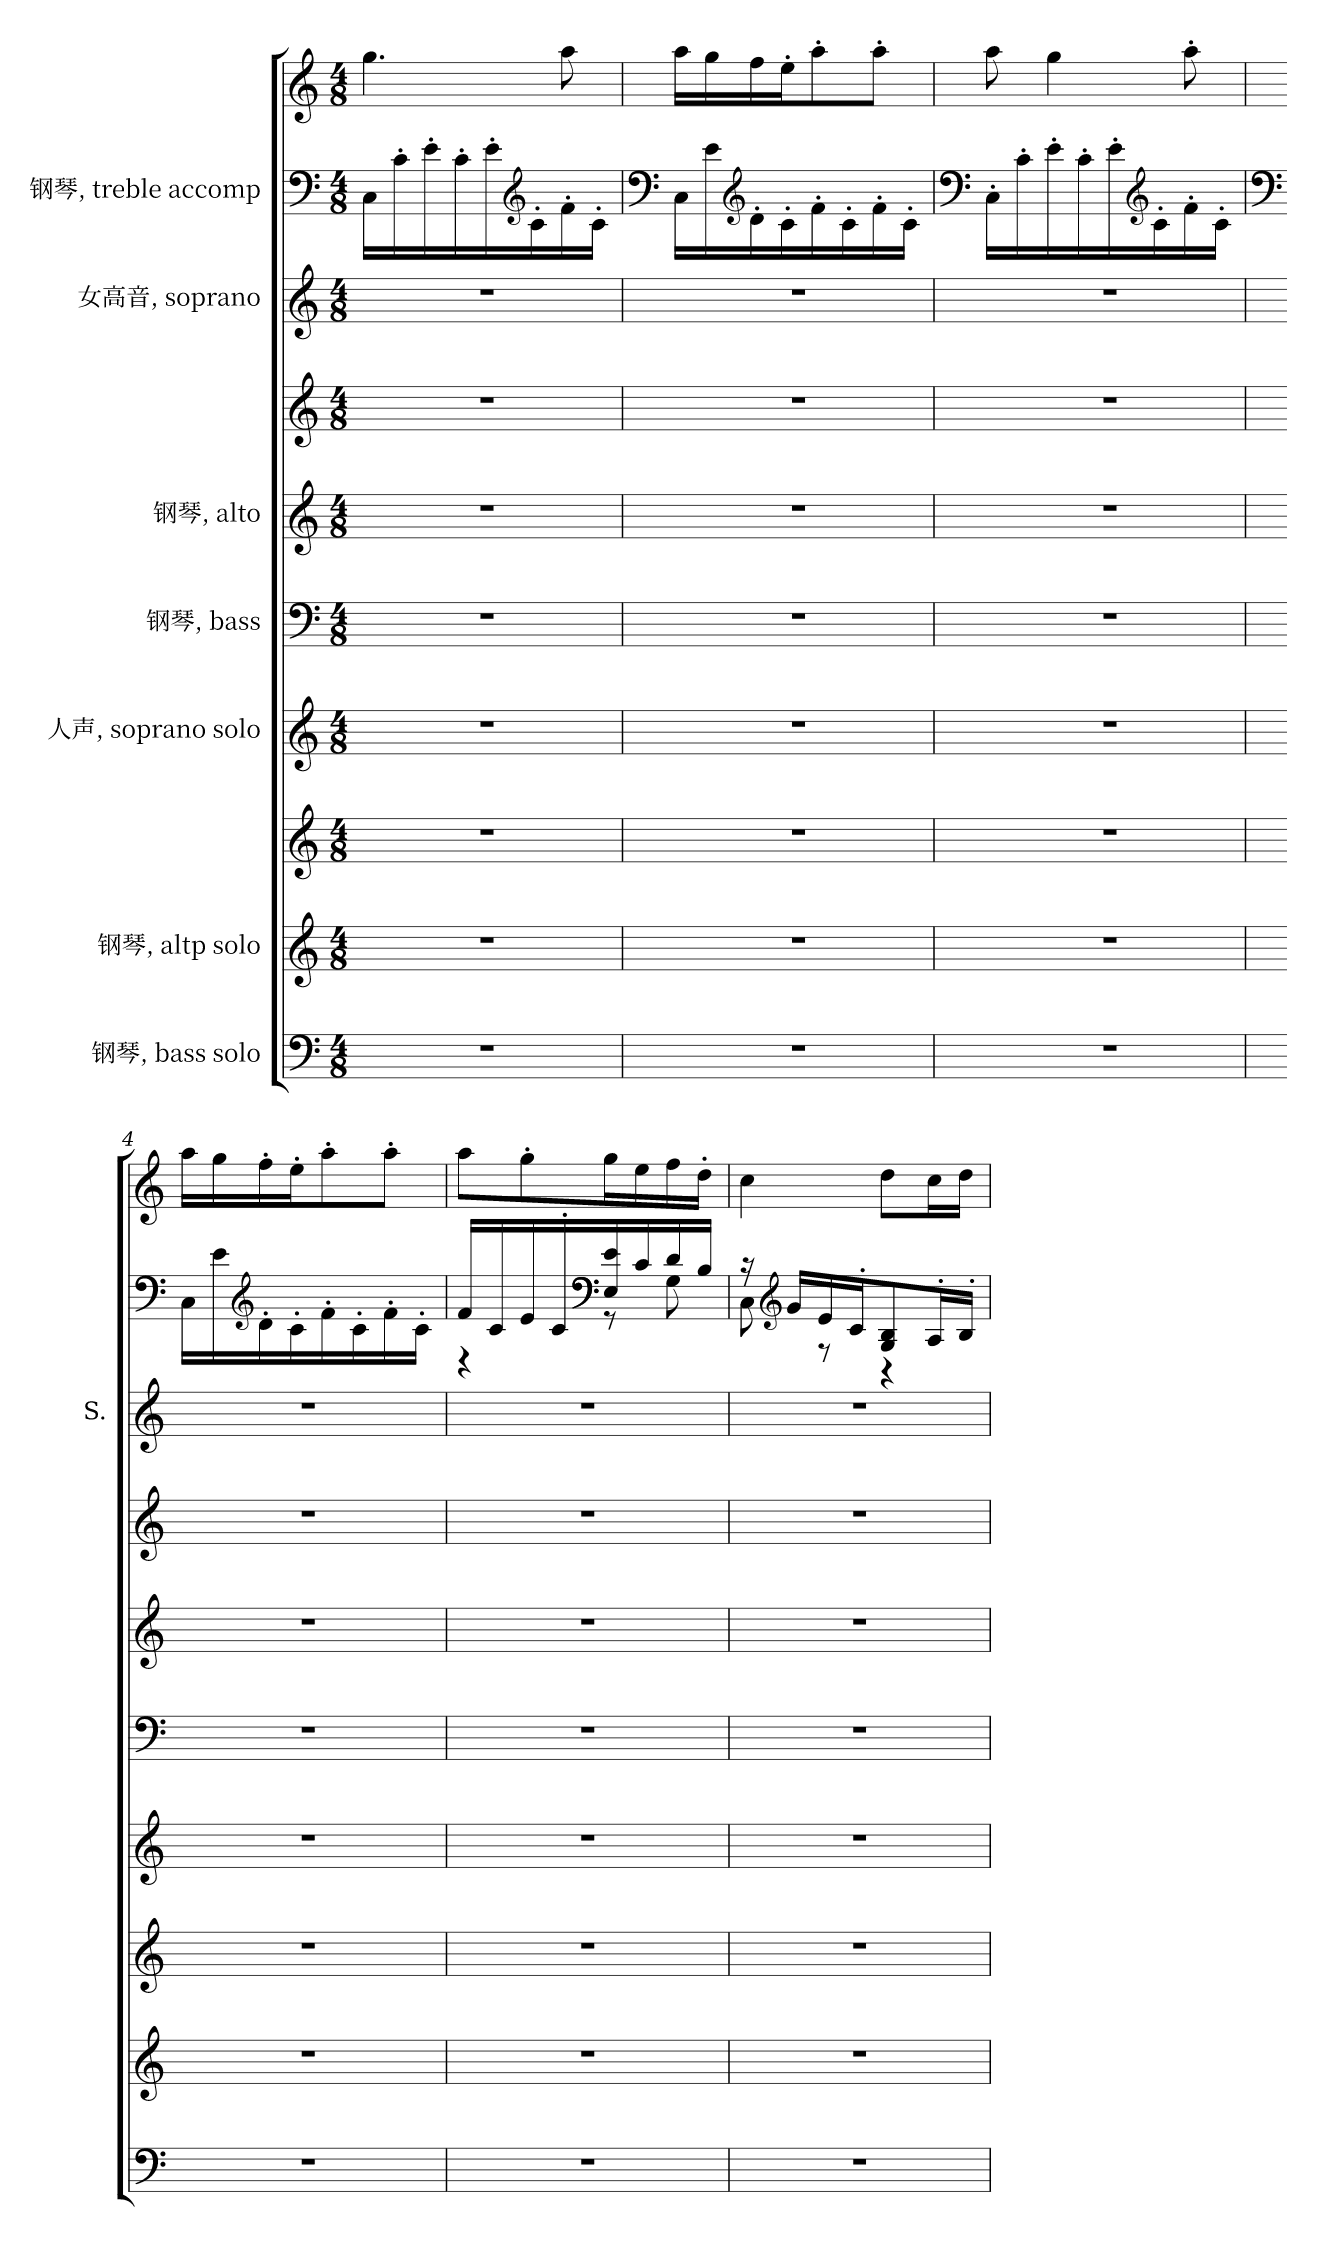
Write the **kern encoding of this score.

**kern	**kern	**kern	**kern	**kern	**kern	**kern	**kern	**kern	**kern
*part7	*part6	*part6	*part5	*part4	*part3	*part3	*part2	*part1	*part1
*staff10	*staff9	*staff8	*staff7	*staff6	*staff5	*staff4	*staff3	*staff2	*staff1
*I"钢琴, bass solo	*I"钢琴, altp solo	*	*I"人声, soprano solo	*I"钢琴, bass	*I"钢琴, alto	*	*I"女高音, soprano	*I"钢琴, treble accomp	*
*	*	*	*	*	*	*	*I'S.	*	*
*clefF4	*clefG2	*clefG2	*clefG2	*clefF4	*clefG2	*clefG2	*clefG2	*clefF4	*clefG2
*k[]	*k[]	*k[]	*k[]	*k[]	*k[]	*k[]	*k[]	*k[]	*k[]
*M4/8	*M4/8	*M4/8	*M4/8	*M4/8	*M4/8	*M4/8	*M4/8	*M4/8	*M4/8
*MM90	*MM90	*MM90	*MM90	*MM90	*MM90	*MM90	*MM90	*MM90	*MM90
=1	=1	=1	=1	=1	=1	=1	=1	=1	=1
2r	2r	2r	2r	2r	2r	2r	2r	16C\LL	4.gg\
.	.	.	.	.	.	.	.	16c'\	.
.	.	.	.	.	.	.	.	16e'\	.
.	.	.	.	.	.	.	.	16c'\	.
.	.	.	.	.	.	.	.	16e'\	.
*	*	*	*	*	*	*	*	*clefG2	*
.	.	.	.	.	.	.	.	16c'\	.
.	.	.	.	.	.	.	.	16f'\	8aa\
.	.	.	.	.	.	.	.	16c'\JJ	.
=2	=2	=2	=2	=2	=2	=2	=2	=2	=2
*	*	*	*	*	*	*	*	*clefF4	*
2r	2r	2r	2r	2r	2r	2r	2r	16C\LL	16aa\LL
.	.	.	.	.	.	.	.	16e\	16gg\
*	*	*	*	*	*	*	*	*clefG2	*
.	.	.	.	.	.	.	.	16d'\	16ff\
.	.	.	.	.	.	.	.	16c'\	16ee'\J
.	.	.	.	.	.	.	.	16f'\	8aa'\
.	.	.	.	.	.	.	.	16c'\	.
.	.	.	.	.	.	.	.	16f'\	8aa'\J
.	.	.	.	.	.	.	.	16c'\JJ	.
=3	=3	=3	=3	=3	=3	=3	=3	=3	=3
*	*	*	*	*	*	*	*	*clefF4	*
2r	2r	2r	2r	2r	2r	2r	2r	16C'\LL	8aa\
.	.	.	.	.	.	.	.	16c'\	.
.	.	.	.	.	.	.	.	16e'\	4gg\
.	.	.	.	.	.	.	.	16c'\	.
.	.	.	.	.	.	.	.	16e'\	.
*	*	*	*	*	*	*	*	*clefG2	*
.	.	.	.	.	.	.	.	16c'\	.
.	.	.	.	.	.	.	.	16f'\	8aa'\
.	.	.	.	.	.	.	.	16c'\JJ	.
!!LO:PB:g=z
=4	=4	=4	=4	=4	=4	=4	=4	=4	=4
*	*	*	*	*	*	*	*	*clefF4	*
2r	2r	2r	2r	2r	2r	2r	2r	16C\LL	16aa\LL
.	.	.	.	.	.	.	.	16e\	16gg\
*	*	*	*	*	*	*	*	*clefG2	*
.	.	.	.	.	.	.	.	16d'\	16ff'\
.	.	.	.	.	.	.	.	16c'\	16ee'\J
.	.	.	.	.	.	.	.	16f'\	8aa'\
.	.	.	.	.	.	.	.	16c'\	.
.	.	.	.	.	.	.	.	16f'\	8aa'\J
.	.	.	.	.	.	.	.	16c'\JJ	.
=5	=5	=5	=5	=5	=5	=5	=5	=5	=5
*	*	*	*	*	*	*	*	*^	*
2r	2r	2r	2r	2r	2r	2r	2r	16f/LL	4r	8aa\L
.	.	.	.	.	.	.	.	16c/	.	.
.	.	.	.	.	.	.	.	16e/	.	8gg'\
.	.	.	.	.	.	.	.	16c'/	.	.
*	*	*	*	*	*	*	*	*clefF4	*	*
.	.	.	.	.	.	.	.	16E/ 16e/	8r	16gg\L
.	.	.	.	.	.	.	.	16c/	.	16ee\
.	.	.	.	.	.	.	.	16d/	8G\	16ff\
.	.	.	.	.	.	.	.	16B/JJ	.	16dd'\JJ
=6	=6	=6	=6	=6	=6	=6	=6	=6	=6	=6
2r	2r	2r	2r	2r	2r	2r	2r	16r	8C\	4cc\
*	*	*	*	*	*	*	*	*clefG2	*	*
.	.	.	.	.	.	.	.	16g/LL	.	.
.	.	.	.	.	.	.	.	16e/	8r	.
.	.	.	.	.	.	.	.	16c'/J	.	.
.	.	.	.	.	.	.	.	8G/ 8B/	4r	8dd\L
.	.	.	.	.	.	.	.	16A'/L	.	16cc\L
.	.	.	.	.	.	.	.	16B'/JJ	.	16dd\JJ
*	*	*	*	*	*	*	*	*v	*v	*
=	=	=	=	=	=	=	=	=	=
*-	*-	*-	*-	*-	*-	*-	*-	*-	*-
